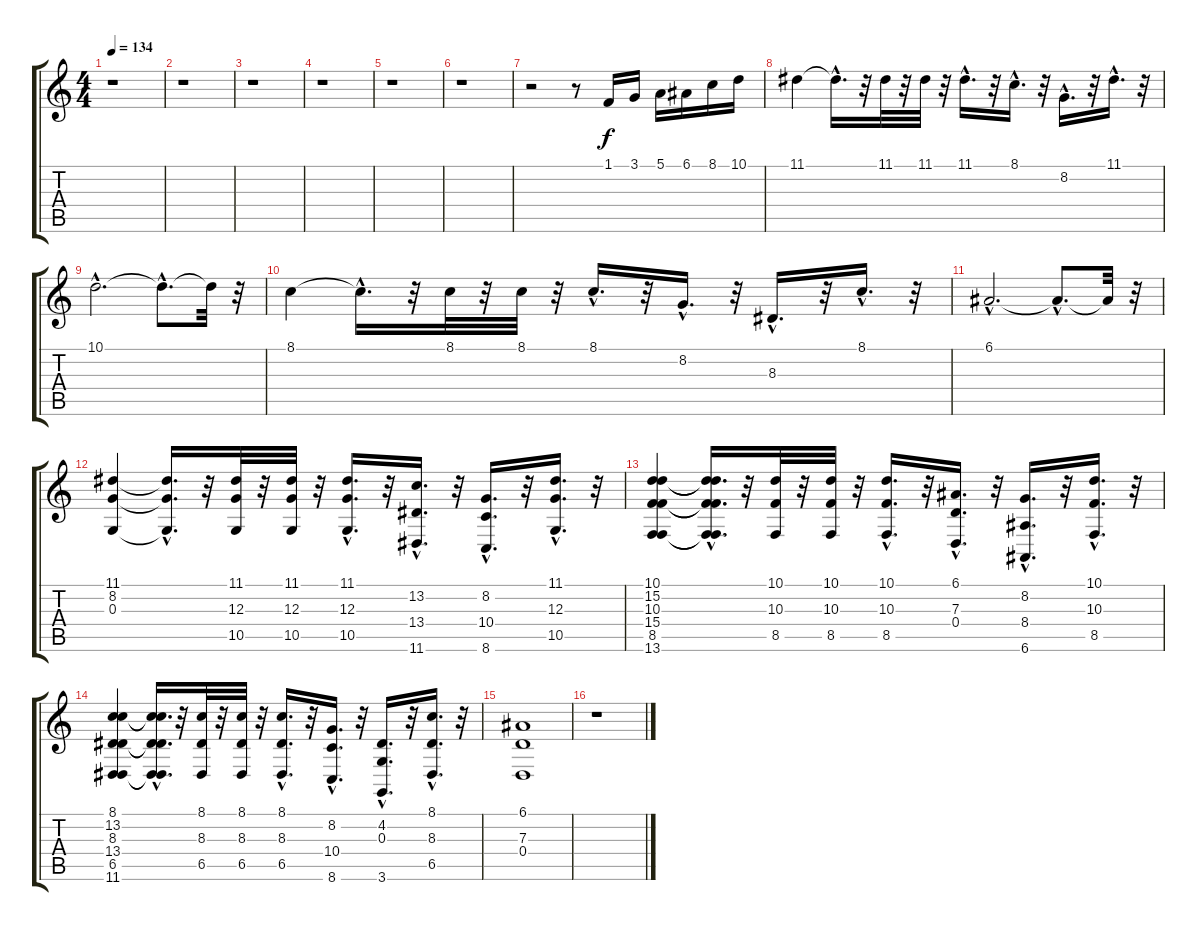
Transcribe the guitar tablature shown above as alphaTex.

\track "" {instrument frenchhorn}
\staff {score tabs}
\tuning (E4 B3 G3 D3 A2 E2) {hide}
\ts (4 4)
\tempo 134
\clef g2
\ks c
r.1{dy f} |
r.1 |
r.1 |
r.1 |
r.1 |
r.1 |
r.2 r.8 1.1.16{volume 8} 3.1.16{volume 9} 5.1.16{volume 9} 6.1.16{volume 10} 8.1.16{volume 10} 10.1.16{volume 11} |
11.1.4{volume 11} 11.1{hac t}.16{d} r.32 11.1.32 r.32 11.1.32 r.32 11.1{hac}.16{d} r.32 8.1{hac}.16{d} r.32 8.2{hac}.16{d} r.32 11.1{hac}.16{d} r.32 |
10.1{hac}.2{d} 10.1{hac t}.8{d} 10.1{t}.32 r.32 |
8.1.4 8.1{hac t}.16{d} r.32 8.1.32 r.32 8.1.32 r.32 8.1{hac}.16{d} r.32 8.2{hac}.16{d} r.32 8.3{hac}.16{d} r.32 8.1{hac}.16{d} r.32 |
6.1{hac}.2{d} 6.1{hac t}.8{d} 6.1{t}.32 r.32 |
(11.1 8.2 0.3).4 (11.1{hac t} 8.2{hac t} 0.3{hac t}).16{d} r.32 (11.1 12.3 10.5).32 r.32 (11.1 12.3 10.5).32 r.32 (11.1{hac} 12.3{hac} 10.5{hac}).16{d} r.32 (13.2{hac} 13.4{hac} 11.6{hac}).16{d} r.32 (8.2{hac} 10.4{hac} 8.6{hac}).16{d} r.32 (11.1{hac} 12.3{hac} 10.5{hac}).16{d} r.32 |
(10.1 15.2 10.3 15.4 8.5 13.6).4 (10.1{hac t} 15.2{hac t} 10.3{hac t} 15.4{hac t} 8.5{hac t} 13.6{hac t}).16{d} r.32 (10.1 10.3 8.5).32 r.32 (10.1 10.3 8.5).32 r.32 (10.1{hac} 10.3{hac} 8.5{hac}).16{d} r.32 (6.1{hac} 7.3{hac} 0.4{hac}).16{d} r.32 (8.2{hac} 8.4{hac} 6.6{hac}).16{d} r.32 (10.1{hac} 10.3{hac} 8.5{hac}).16{d} r.32 |
(8.1 13.2 8.3 13.4 6.5 11.6).4 (8.1{hac t} 13.2{hac t} 8.3{hac t} 13.4{hac t} 6.5{hac t} 11.6{hac t}).16{d} r.32 (8.1 8.3 6.5).32 r.32 (8.1 8.3 6.5).32 r.32 (8.1{hac} 8.3{hac} 6.5{hac}).16{d} r.32 (8.2{hac} 10.4{hac} 8.6{hac}).16{d} r.32 (4.2{hac} 0.3{hac} 3.6{hac}).16{d} r.32 (8.1{hac} 8.3{hac} 6.5{hac}).16{d} r.32 |
(6.1 7.3 0.4).1 |
r.1
